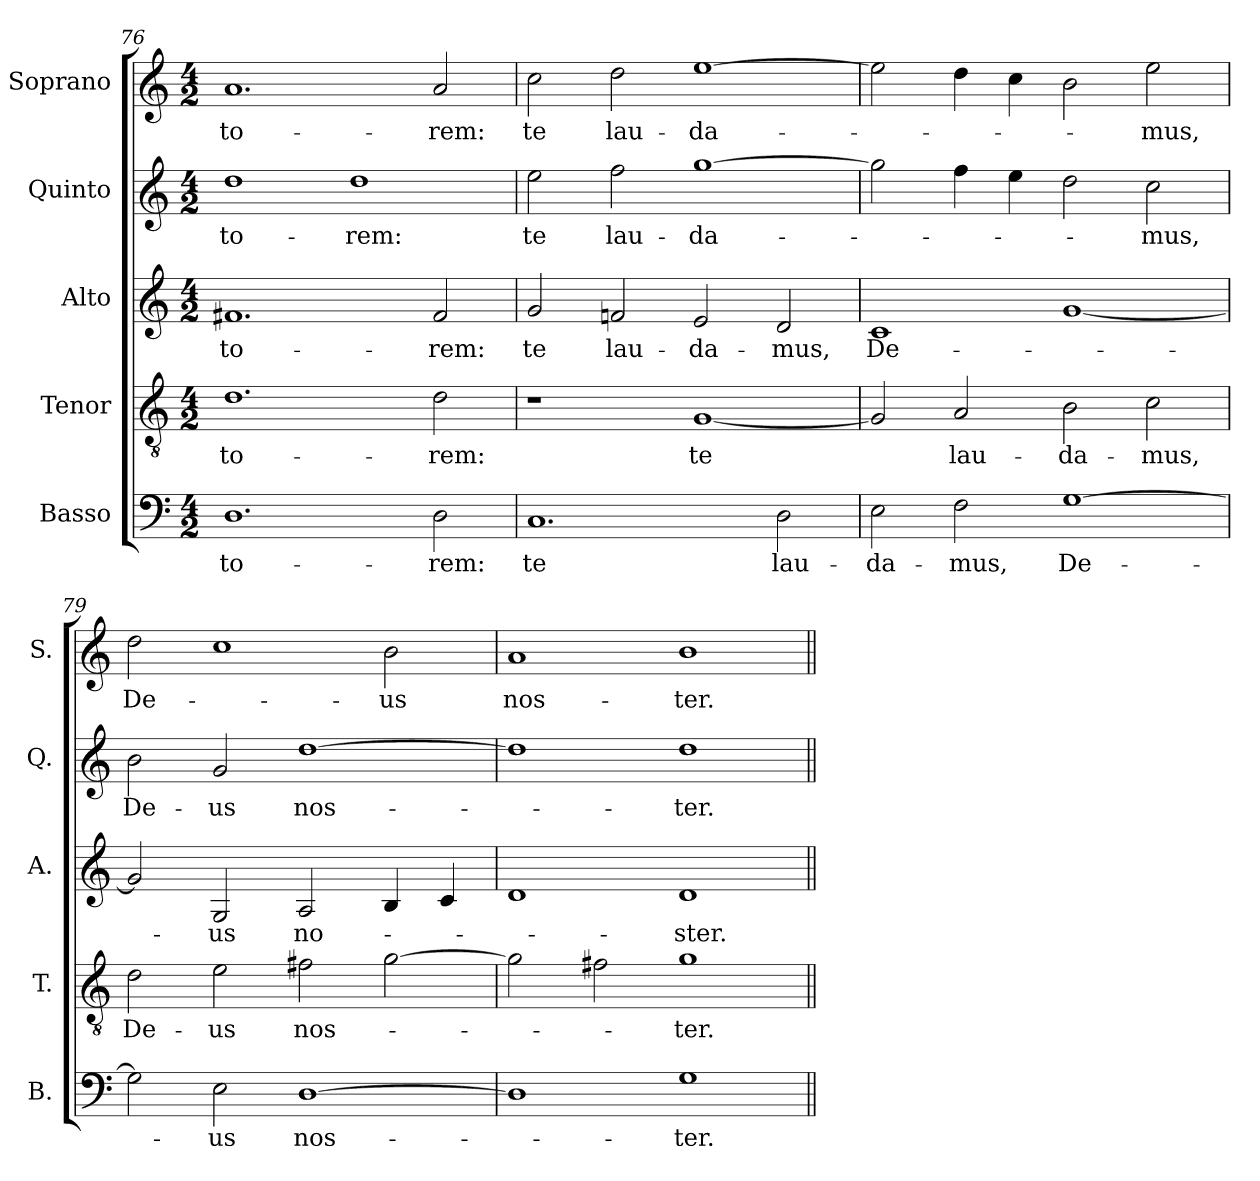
**kern	**text	**kern	**text	**kern	**text	**kern	**text	**kern	**text
*part5	*part5	*part4	*part4	*part3	*part3	*part2	*part2	*part1	*part1
*staff5	*staff5	*staff4	*staff4	*staff3	*staff3	*staff2	*staff2	*staff1	*staff1
*I"Basso	*	*I"Tenor	*	*I"Alto	*	*I"Quinto	*	*I"Soprano	*
*I'B.	*	*I'T.	*	*I'A.	*	*I'Q.	*	*I'S.	*
*clefF4	*	*clefGv2	*	*clefG2	*	*clefG2	*	*clefG2	*
*	*	*ITrd7c12	*	*	*	*	*	*	*
*k[]	*	*k[]	*	*k[]	*	*k[]	*	*k[]	*
*C:	*	*C:	*	*C:	*	*C:	*	*C:	*
*M4/2	*	*M4/2	*	*M4/2	*	*M4/2	*	*M4/2	*
=76	=76	=76	=76	=76	=76	=76	=76	=76	=76
!	!LO:LY:b:color=#000000	!	!	!	!	!	!	!	!
!	!	!	!LO:LY:b:color=#000000	!	!	!	!	!	!
!	!	!	!	!	!LO:LY:b:color=#000000	!	!	!	!
!	!	!	!	!	!	!	!LO:LY:b:color=#000000	!	!
!	!	!	!	!	!	!	!	!	!LO:LY:b:color=#000000
1.Di	-to-	1.Di	-to-	1.f#Xi	-to-	1ddi	-to-	1.ai	-to-
!	!	!	!	!	!	!	!LO:LY:b:color=#000000	!	!
.	.	.	.	.	.	1ddi	-rem:	.	.
!	!LO:LY:b:color=#000000	!	!	!	!	!	!	!	!
!	!	!	!LO:LY:b:color=#000000	!	!	!	!	!	!
!	!	!	!	!	!LO:LY:b:color=#000000	!	!	!	!
!	!	!	!	!	!	!	!	!	!LO:LY:b:color=#000000
2Di\	-rem:	2Di\	-rem:	2f#i/	-rem:	.	.	2ai/	-rem:
=77	=77	=77	=77	=77	=77	=77	=77	=77	=77
!	!LO:LY:b:color=#000000	!	!	!	!	!	!	!	!
!	!	!	!	!	!LO:LY:b:color=#000000	!	!	!	!
!	!	!	!	!	!	!	!LO:LY:b:color=#000000	!	!
!	!	!	!	!	!	!	!	!	!LO:LY:b:color=#000000
1.Ci	te	1r	.	2gi/	te	2eei\	te	2cci\	te
!	!	!	!	!	!LO:LY:b:color=#000000	!	!	!	!
!	!	!	!	!	!	!	!LO:LY:b:color=#000000	!	!
!	!	!	!	!	!	!	!	!	!LO:LY:b:color=#000000
.	.	.	.	2fni/	lau-	2ffi\	lau-	2ddi\	lau-
!	!	!	!LO:LY:b:color=#000000	!	!	!	!	!	!
!	!	!	!	!	!LO:LY:b:color=#000000	!	!	!	!
!	!	!	!	!	!	!	!LO:LY:b:color=#000000	!	!
!	!	!	!	!	!	!	!	!	!LO:LY:b:color=#000000
.	.	[1GGi	te	2ei/	-da-	[1ggi	-da-	[1eei	-da-
!	!LO:LY:b:color=#000000	!	!	!	!	!	!	!	!
!	!	!	!	!	!LO:LY:b:color=#000000	!	!	!	!
2Di\	lau-	.	.	2di/	-mus,	.	.	.	.
=78	=78	=78	=78	=78	=78	=78	=78	=78	=78
!	!LO:LY:b:color=#000000	!	!	!	!	!	!	!	!
!	!	!	!	!	!LO:LY:b:color=#000000	!	!	!	!
2Ei\	-da-	2GGi/]	.	1ci	De-	2ggi\]	.	2eei\]	.
!	!LO:LY:b:color=#000000	!	!	!	!	!	!	!	!
!	!	!	!LO:LY:b:color=#000000	!	!	!	!	!	!
2Fi\	-mus,	2AAi/	lau-	.	.	4ffi\	.	4ddi\	.
.	.	.	.	.	.	4eei\	.	4cci\	.
!	!LO:LY:b:color=#000000	!	!	!	!	!	!	!	!
!	!	!	!LO:LY:b:color=#000000	!	!	!	!	!	!
[1Gi	De-	2BBi\	-da-	[1gi	.	2ddi\	.	2bi\	.
!	!	!	!LO:LY:b:color=#000000	!	!	!	!	!	!
!	!	!	!	!	!	!	!LO:LY:b:color=#000000	!	!
!	!	!	!	!	!	!	!	!	!LO:LY:b:color=#000000
.	.	2Ci\	-mus,	.	.	2cci\	-mus,	2eei\	-mus,
!!LO:LB:g=z
=79	=79	=79	=79	=79	=79	=79	=79	=79	=79
!	!	!	!LO:LY:b:color=#000000	!	!	!	!	!	!
!	!	!	!	!	!	!	!LO:LY:b:color=#000000	!	!
!	!	!	!	!	!	!	!	!	!LO:LY:b:color=#000000
2Gi\]	.	2Di\	De-	2gi/]	.	2bi\	De-	2ddi\	De-
!	!LO:LY:b:color=#000000	!	!	!	!	!	!	!	!
!	!	!	!LO:LY:b:color=#000000	!	!	!	!	!	!
!	!	!	!	!	!LO:LY:b:color=#000000	!	!	!	!
!	!	!	!	!	!	!	!LO:LY:b:color=#000000	!	!
2Ei\	-us	2Ei\	-us	2Gi/	-us	2gi/	-us	1cci	.
!	!LO:LY:b:color=#000000	!	!	!	!	!	!	!	!
!	!	!	!LO:LY:b:color=#000000	!	!	!	!	!	!
!	!	!	!	!	!LO:LY:b:color=#000000	!	!	!	!
!	!	!	!	!	!	!	!LO:LY:b:color=#000000	!	!
[1Di	nos-	2F#Xi\	nos-	2Ai/	no-	[1ddi	nos-	.	.
!	!	!	!	!	!	!	!	!	!LO:LY:b:color=#000000
.	.	[2Gi\	.	4Bi/	.	.	.	2bi\	-us
.	.	.	.	4ci/	.	.	.	.	.
=80	=80	=80	=80	=80	=80	=80	=80	=80	=80
!	!	!	!	!	!	!	!	!	!LO:LY:b:color=#000000
1Di]	.	2Gi\]	.	1di	.	1ddi]	.	1ai	nos-
.	.	2F#Xi\	.	.	.	.	.	.	.
!	!LO:LY:b:color=#000000	!	!	!	!	!	!	!	!
!	!	!	!LO:LY:b:color=#000000	!	!	!	!	!	!
!	!	!	!	!	!LO:LY:b:color=#000000	!	!	!	!
!	!	!	!	!	!	!	!LO:LY:b:color=#000000	!	!
!	!	!	!	!	!	!	!	!	!LO:LY:b:color=#000000
1Gi	-ter.	1Gi	-ter.	1di	-ster.	1ddi	-ter.	1bi	-ter.
=||	=||	=||	=||	=||	=||	=||	=||	=||	=||
*-	*-	*-	*-	*-	*-	*-	*-	*-	*-
